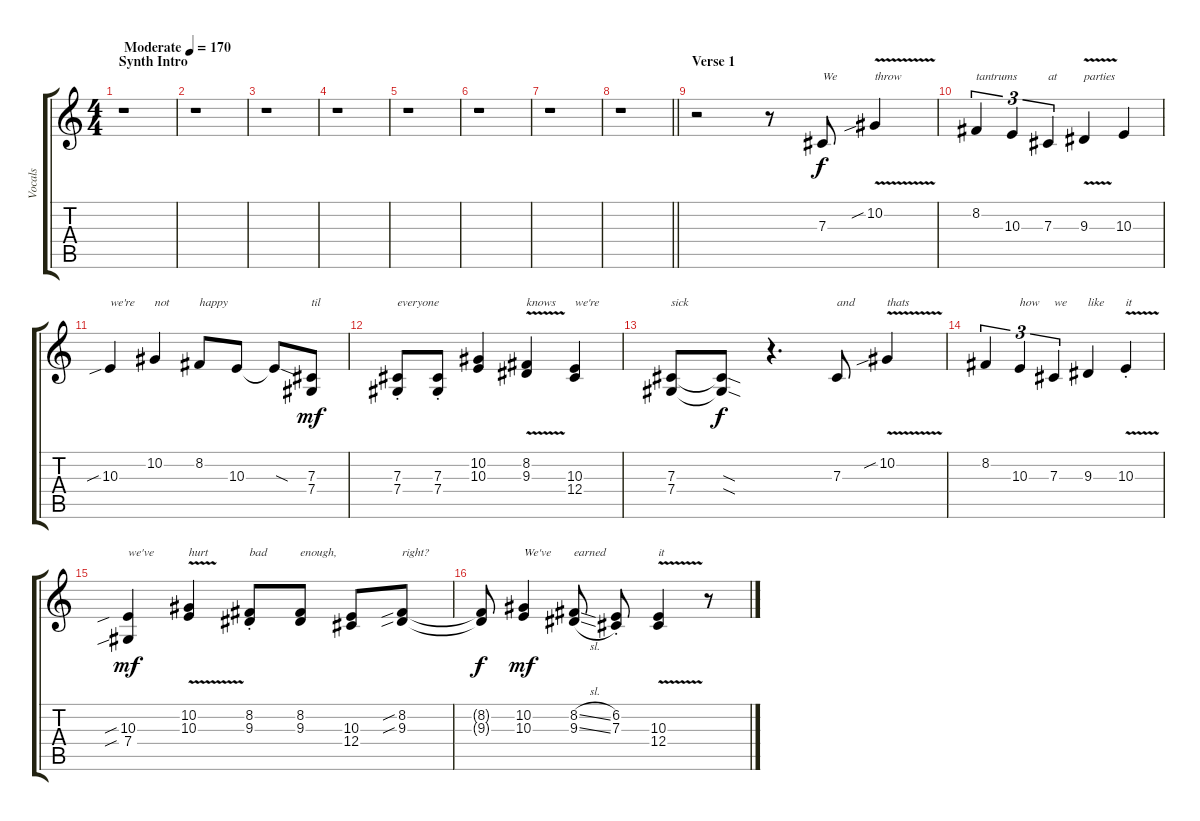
\track ("Vocals" "Vocals") {instrument lead6voice}
\staff {score tabs}
\tuning (Eb4 Bb3 Gb3 Db3 Ab2 Db2) {hide}
\ts (4 4)
\section ("" "Synth Intro")
\tempo (170 "Moderate")
\clef g2
\ks c
r.1{dy f instrument lead6voice} |
r.1 |
r.1 |
r.1 |
r.1 |
r.1 |
r.1 |
\barLineRight lightlight
r.1 |
\section ("" "Verse 1")
r.2 r.8 7.3.8{txt "We"} 10.2{v sib}.4{txt "throw"} |
8.2.4{tu (3 2) txt "tantrums"} 10.3.4{tu (3 2)} 7.3.4{tu (3 2) txt "at"} 9.3{v}.4{txt "parties"} 10.3.4 |
10.3{sib}.4{txt "we're"} 10.2.4{txt "not"} 8.2.8{txt "happy"} 10.3.8 10.3{sod t}.8 (7.3 7.4).8{txt "til" dy mf} |
(7.3{st} 7.4{st}).8{txt "everyone"} (7.3{st} 7.4{st}).8 (10.2 10.3).4 (8.2{v} 9.3{v}).4{txt "knows"} (10.3 12.4).4{txt "we're"} |
(7.3 7.4).8{txt "sick"} (7.3{sod t} 7.4{sod t}).8{dy f} r.4{d} 7.3.8{txt "and"} 10.2{v sib}.4{txt "thats"} |
8.2.4{tu (3 2)} 10.3.4{tu (3 2) txt "how"} 7.3.4{tu (3 2) txt "we"} 9.3.4{txt "like"} 10.3{v st}.4{txt "it"} |
(10.3{sib} 7.4{sib}).4{txt "we've" dy mf} (10.2{v} 10.3{v}).4{txt "hurt"} (8.2{st} 9.3{st}).8{txt "bad"} (8.2 9.3).8{txt "enough,"} (10.3 12.4).8 (8.2{sib} 9.3{sib}).8{txt "right?"} |
(8.2{t} 9.3{t}).8{dy f} (10.2 10.3).4{txt "We've" dy mf} (8.2{sl} 9.3{sl}).8{txt "earned"} (6.2{st} 7.3).8 (10.3{v} 12.4{v}).4{txt "it"} r.8
